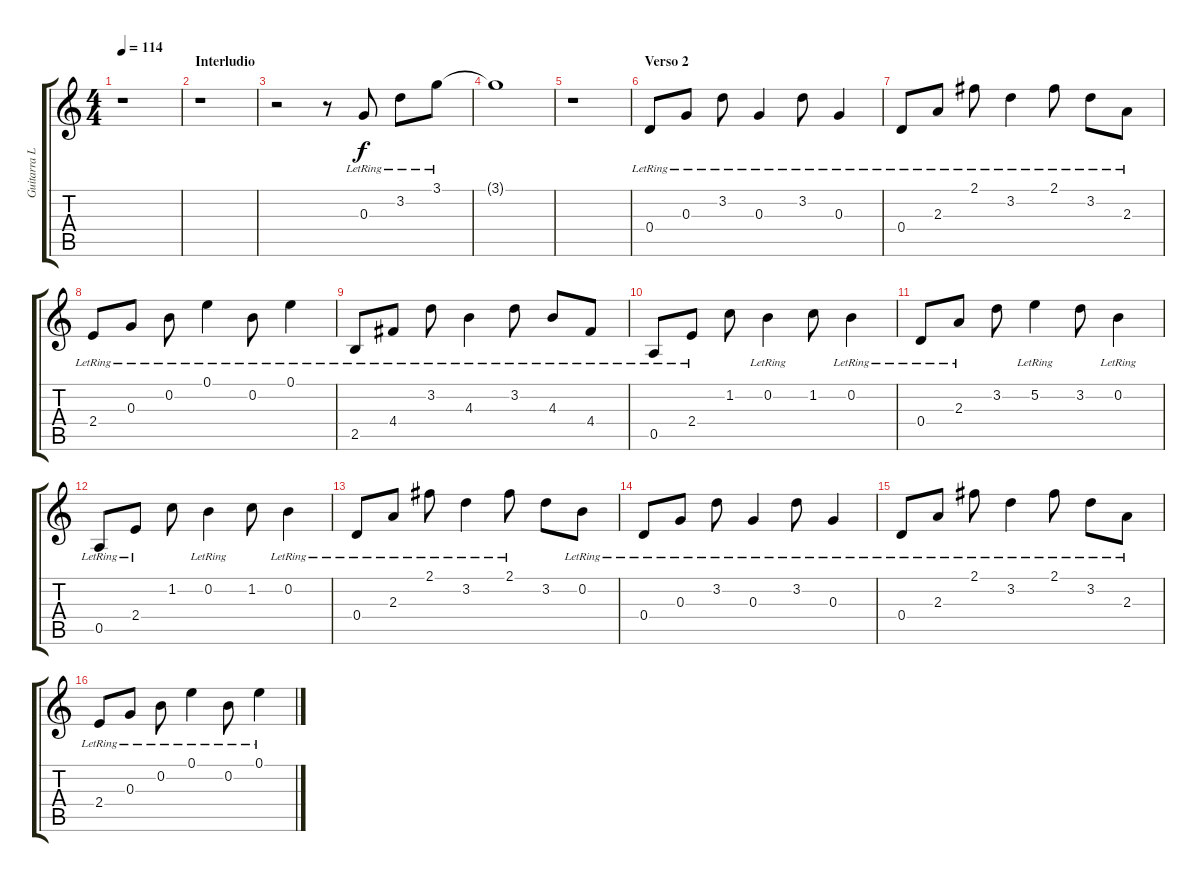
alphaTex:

\track ("Guitarra Lider" "Guitarra L") {instrument electricguitarclean}
\staff {score tabs}
\tuning (E4 B3 G3 D3 A2 E2) {hide}
\ts (4 4)
\tempo 114
\clef g2
\ks c
r.1{dy f} |
\section ("" "Interludio")
r.1 |
r.2 r.8 0.3{lr}.8 3.2{lr}.8 3.1{lr}.8 |
3.1{t}.1 |
r.1 |
\section ("" "Verso 2")
0.4{lr}.8 0.3{lr}.8 3.2{lr}.8 0.3{lr}.4 3.2{lr}.8 0.3{lr}.4 |
0.4{lr}.8 2.3{lr}.8 2.1{lr}.8 3.2{lr}.4 2.1{lr}.8 3.2{lr}.8 2.3{lr}.8 |
2.4{lr}.8 0.3{lr}.8 0.2{lr}.8 0.1{lr}.4 0.2{lr}.8 0.1{lr}.4 |
2.5{lr}.8 4.4{lr}.8 3.2{lr}.8 4.3{lr}.4 3.2{lr}.8 4.3{lr}.8 4.4{lr}.8 |
0.5{lr}.8 2.4{lr}.8 1.2.8 0.2{lr}.4 1.2.8 0.2{lr}.4 |
0.4{lr}.8 2.3{lr}.8 3.2.8 5.2{lr}.4 3.2.8 0.2{lr}.4 |
0.5{lr}.8 2.4{lr}.8 1.2.8 0.2{lr}.4 1.2.8 0.2{lr}.4 |
0.4{lr}.8 2.3{lr}.8 2.1{lr}.8 3.2{lr}.4 2.1{lr}.8 3.2.8 0.2{lr}.8 |
0.4{lr}.8 0.3{lr}.8 3.2{lr}.8 0.3{lr}.4 3.2{lr}.8 0.3{lr}.4 |
0.4{lr}.8 2.3{lr}.8 2.1{lr}.8 3.2{lr}.4 2.1{lr}.8 3.2{lr}.8 2.3{lr}.8 |
2.4{lr}.8 0.3{lr}.8 0.2{lr}.8 0.1{lr}.4 0.2{lr}.8 0.1{lr}.4
